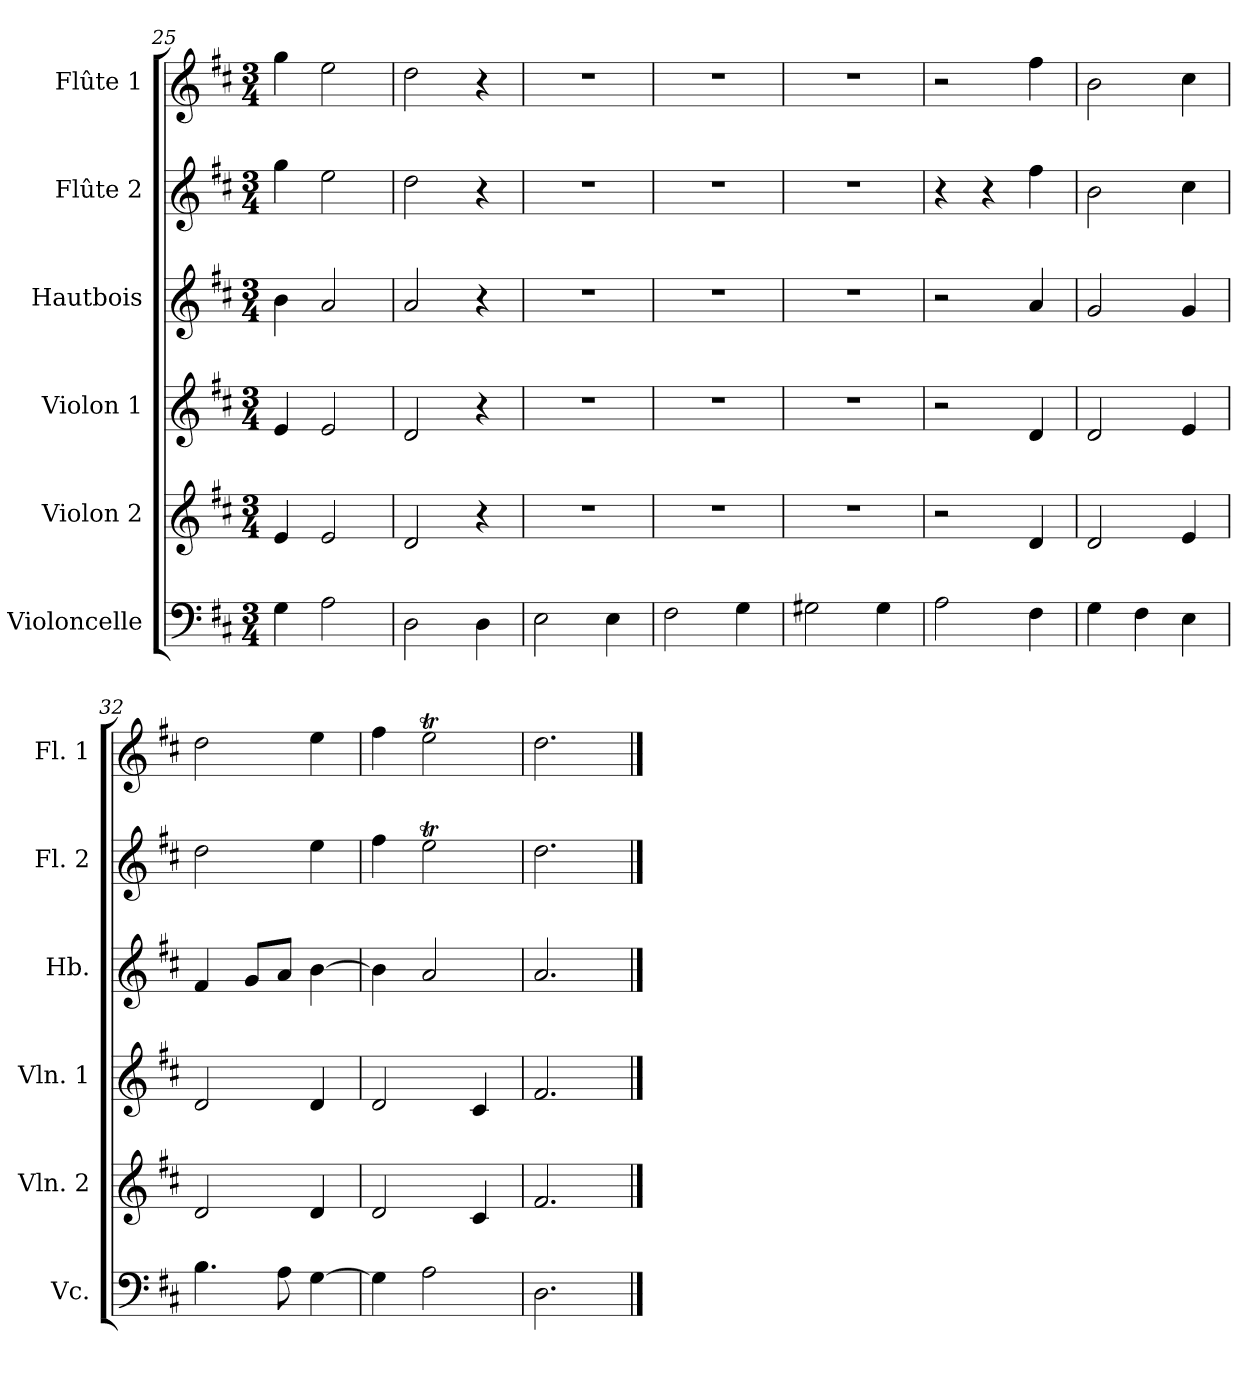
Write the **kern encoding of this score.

**kern	**kern	**kern	**kern	**kern	**kern
*part6	*part5	*part4	*part3	*part2	*part1
*staff6	*staff5	*staff4	*staff3	*staff2	*staff1
*I"Violoncelle	*I"Violon 2	*I"Violon 1	*I"Hautbois	*I"Flûte 2	*I"Flûte 1
*I'Vc.	*I'Vln. 2	*I'Vln. 1	*I'Hb.	*I'Fl. 2	*I'Fl. 1
*clefF4	*clefG2	*clefG2	*clefG2	*clefG2	*clefG2
*k[f#c#]	*k[f#c#]	*k[f#c#]	*k[f#c#]	*k[f#c#]	*k[f#c#]
*D:	*D:	*D:	*D:	*D:	*D:
*M3/4	*M3/4	*M3/4	*M3/4	*M3/4	*M3/4
=25	=25	=25	=25	=25	=25
4G\	4e/	4e/	4b\	4gg\	4gg\
2A\	2e/	2e/	2a/	2ee\	2ee\
!!LO:PB:g=z
=26	=26	=26	=26	=26	=26
2D\	2d/	2d/	2a/	2dd\	2dd\
4D\	4r	4r	4r	4r	4r
=27	=27	=27	=27	=27	=27
2E\	2.r	2.r	2.r	2.r	2.r
4E\	.	.	.	.	.
=28	=28	=28	=28	=28	=28
2F#\	2.r	2.r	2.r	2.r	2.r
4G\	.	.	.	.	.
=29	=29	=29	=29	=29	=29
2G#X\	2.r	2.r	2.r	2.r	2.r
4G#\	.	.	.	.	.
!!LO:PB:g=z
=30	=30	=30	=30	=30	=30
2A\	2r	2r	2r	4r	2r
.	.	.	.	4r	.
4F#\	4d/	4d/	4a/	4ff#\	4ff#\
=31	=31	=31	=31	=31	=31
4G\	2d/	2d/	2g/	2b\	2b\
4F#\	.	.	.	.	.
4E\	4e/	4e/	4g/	4cc#\	4cc#\
=32	=32	=32	=32	=32	=32
4.B\	2d/	2d/	4f#/	2dd\	2dd\
.	.	.	8g/L	.	.
8A\	.	.	8a/J	.	.
[4G\	4d/	4d/	[4b\	4ee\	4ee\
=33	=33	=33	=33	=33	=33
4G\]	2d/	2d/	4b\]	4ff#\	4ff#\
2A\	.	.	2a/	2eeT\	2eeT\
.	4c#/	4c#/	.	.	.
=34	=34	=34	=34	=34	=34
2.D\	2.f#/	2.f#/	2.a/	2.dd\	2.dd\
==	==	==	==	==	==
*-	*-	*-	*-	*-	*-
